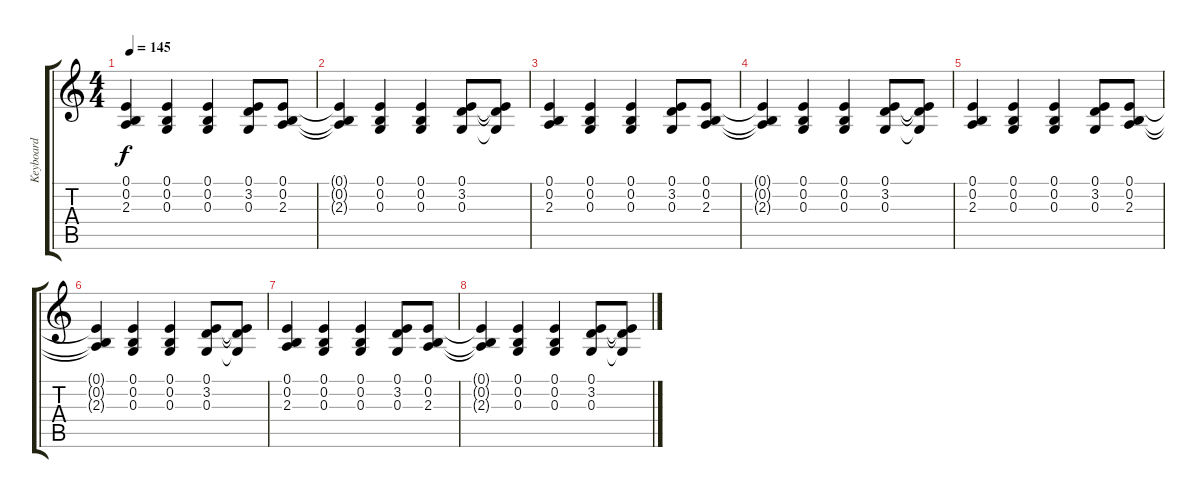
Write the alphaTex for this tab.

\track ("Keyboard" "Keyboard") {instrument accordion}
\staff {score tabs}
\tuning (E4 B3 G3 D3 A2 E2) {hide}
\ts (4 4)
\tempo 145
\clef g2
\ks c
(0.1 0.2 2.3).4{dy f} (0.1 0.2 0.3).4 (0.1 0.2 0.3).4 (0.1 3.2 0.3).8 (0.1 0.2 2.3).8 |
(0.1{t} 0.2{t} 2.3{t}).4 (0.1 0.2 0.3).4 (0.1 0.2 0.3).4 (0.1 3.2 0.3).8 (0.1{t} 3.2{t} 0.3{t}).8 |
(0.1 0.2 2.3).4 (0.1 0.2 0.3).4 (0.1 0.2 0.3).4 (0.1 3.2 0.3).8 (0.1 0.2 2.3).8 |
(0.1{t} 0.2{t} 2.3{t}).4 (0.1 0.2 0.3).4 (0.1 0.2 0.3).4 (0.1 3.2 0.3).8 (0.1{t} 3.2{t} 0.3{t}).8 |
(0.1 0.2 2.3).4 (0.1 0.2 0.3).4 (0.1 0.2 0.3).4 (0.1 3.2 0.3).8 (0.1 0.2 2.3).8 |
(0.1{t} 0.2{t} 2.3{t}).4 (0.1 0.2 0.3).4 (0.1 0.2 0.3).4 (0.1 3.2 0.3).8 (0.1{t} 3.2{t} 0.3{t}).8 |
(0.1 0.2 2.3).4 (0.1 0.2 0.3).4 (0.1 0.2 0.3).4 (0.1 3.2 0.3).8 (0.1 0.2 2.3).8 |
(0.1{t} 0.2{t} 2.3{t}).4 (0.1 0.2 0.3).4 (0.1 0.2 0.3).4 (0.1 3.2 0.3).8 (0.1{t} 3.2{t} 0.3{t}).8
